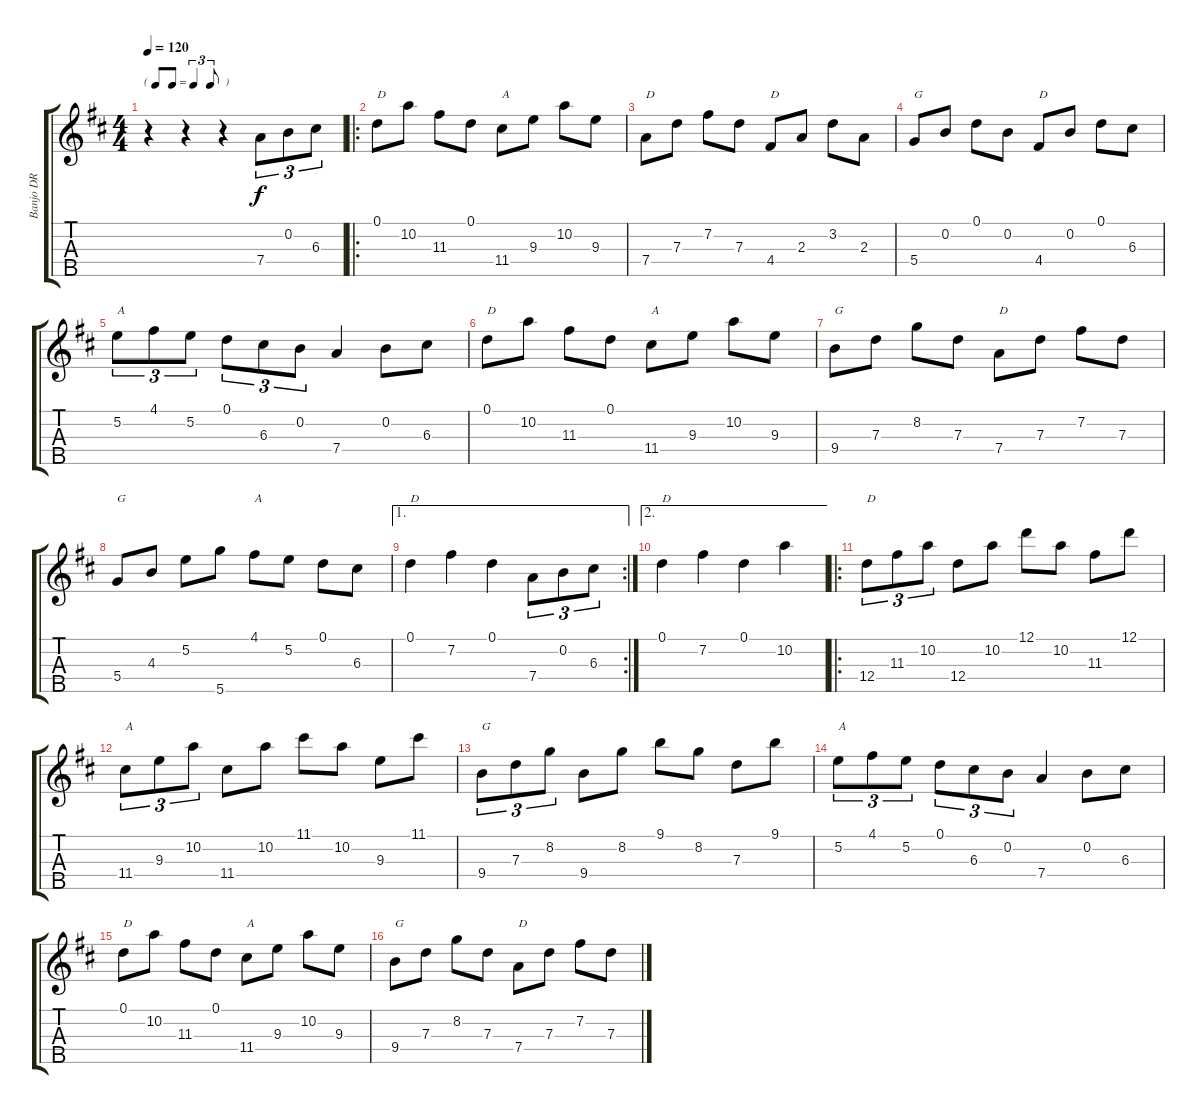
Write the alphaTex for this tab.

\track ("Banjo DR" "Banjo DR") {solo instrument banjo}
\staff {score tabs}
\tuning (D4 B3 G3 D3 D4) {hide}
\displaytranspose 12
\ts (4 4)
\tf triplet8th
\tempo 120
\clef g2
\ks d
r.4{dy f instrument banjo} r.4 r.4 7.4.8{tu (3 2)} 0.2.8{tu (3 2)} 6.3.8{tu (3 2)} |
\ro
0.1.8{txt "D"} 10.2.8 11.3.8 0.1.8 11.4.8{txt "A"} 9.3.8 10.2.8 9.3.8 |
7.4.8{txt "D"} 7.3.8 7.2.8 7.3.8 4.4.8{txt "D"} 2.3.8 3.2.8 2.3.8 |
5.4.8{txt "G"} 0.2.8 0.1.8 0.2.8 4.4.8{txt "D"} 0.2.8 0.1.8 6.3.8 |
5.2.8{tu (3 2) txt "A"} 4.1.8{tu (3 2)} 5.2.8{tu (3 2)} 0.1.8{tu (3 2)} 6.3.8{tu (3 2)} 0.2.8{tu (3 2)} 7.4.4 0.2.8 6.3.8 |
0.1.8{txt "D"} 10.2.8 11.3.8 0.1.8 11.4.8{txt "A"} 9.3.8 10.2.8 9.3.8 |
9.4.8{txt "G"} 7.3.8 8.2.8 7.3.8 7.4.8{txt "D"} 7.3.8 7.2.8 7.3.8 |
5.4.8{txt "G"} 4.3.8 5.2.8 5.5.8 4.1.8{txt "A"} 5.2.8 0.1.8 6.3.8 |
\ae 1
\rc 2
0.1.4{txt "D"} 7.2.4 0.1.4 7.4.8{tu (3 2)} 0.2.8{tu (3 2)} 6.3.8{tu (3 2)} |
\ae 2
0.1.4{txt "D"} 7.2.4 0.1.4 10.2.4 |
\ro
12.4.8{tu (3 2) txt "D"} 11.3.8{tu (3 2)} 10.2.8{tu (3 2)} 12.4.8 10.2.8 12.1.8 10.2.8 11.3.8 12.1.8 |
11.4.8{tu (3 2) txt "A"} 9.3.8{tu (3 2)} 10.2.8{tu (3 2)} 11.4.8 10.2.8 11.1.8 10.2.8 9.3.8 11.1.8 |
9.4.8{tu (3 2) txt "G"} 7.3.8{tu (3 2)} 8.2.8{tu (3 2)} 9.4.8 8.2.8 9.1.8 8.2.8 7.3.8 9.1.8 |
5.2.8{tu (3 2) txt "A"} 4.1.8{tu (3 2)} 5.2.8{tu (3 2)} 0.1.8{tu (3 2)} 6.3.8{tu (3 2)} 0.2.8{tu (3 2)} 7.4.4 0.2.8 6.3.8 |
0.1.8{txt "D"} 10.2.8 11.3.8 0.1.8 11.4.8{txt "A"} 9.3.8 10.2.8 9.3.8 |
9.4.8{txt "G"} 7.3.8 8.2.8 7.3.8 7.4.8{txt "D"} 7.3.8 7.2.8 7.3.8
